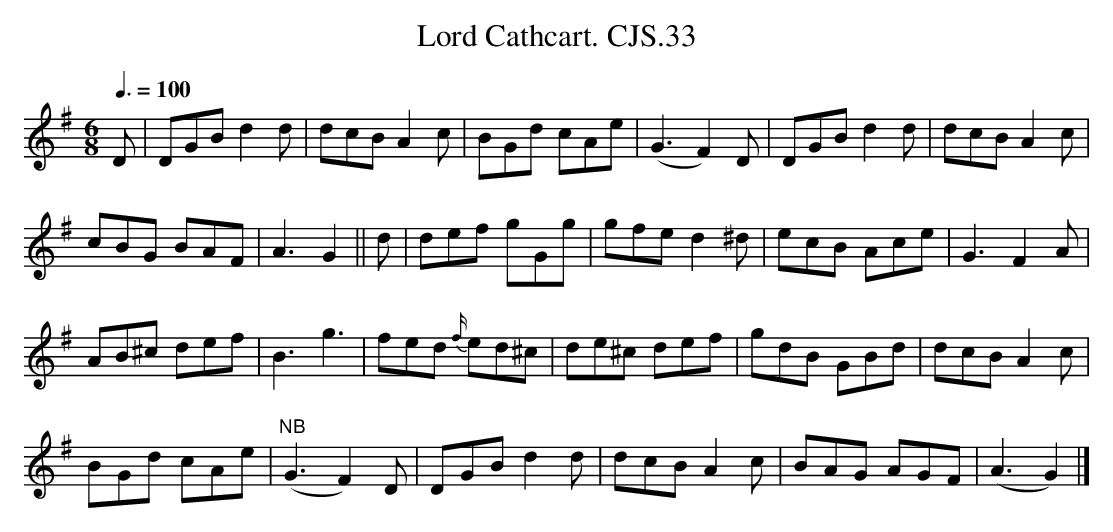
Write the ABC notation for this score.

X:1
T:Lord Cathcart. CJS.33
M:6/8
L:1/8
Q:3/8=100
K:G
D|DGB d2d|dcB A2c|BGd cAe|(G3 F2) D|DGB d2d|dcB A2c|
cBG BAF|A3 G2||d|def gGg|gfe d2^d|ecB Ace|G3 F2 A|
AB^c def|B3g3|fed {f/}ed^c|de^c def|gdB GBd|dcB A2 c|
BGd cAe|"NB"(G3 F2) D|DGB d2d|dcB A2c|BAG AGF|(A3 G2)|]
